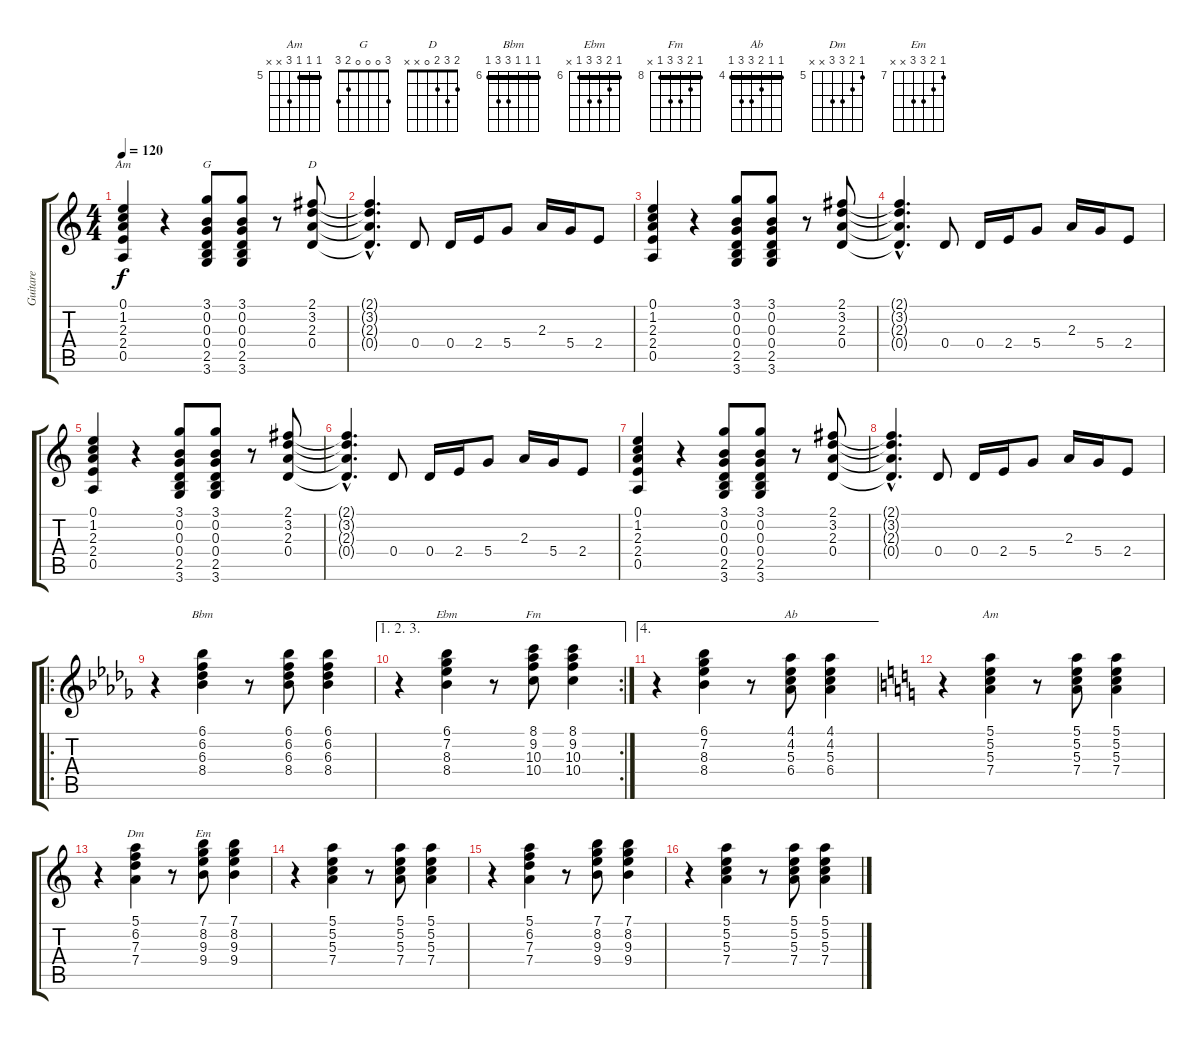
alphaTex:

\track ("Guitare" "Guitare") {instrument electricguitarclean}
\staff {score tabs}
\tuning (E4 B3 G3 D3 A2 E2) {hide}
\chord ("Am" 0 1 2 2 0 x)
\chord ("G" 3 0 0 0 2 3)
\chord ("D" 2 3 2 0 x x)
\chord ("Bbm" 6 6 6 8 8 6) {firstfret 6 barre 6}
\chord ("Ebm" 6 7 8 8 6 x) {firstfret 6 barre 6}
\chord ("Fm" 8 9 10 10 8 x) {firstfret 8 barre 8}
\chord ("Ab" 4 4 5 6 6 4) {firstfret 4 barre 4}
\chord ("Am" 5 5 5 7 x x) {firstfret 5 barre 5}
\chord ("Dm" 5 6 7 7 x x) {firstfret 5}
\chord ("Em" 7 8 9 9 x x) {firstfret 7}
\ts (4 4)
\tempo 120
\clef g2
\ks c
(0.1 1.2 2.3 2.4 0.5).4{ch "Am" dy f} r.4 (3.1 0.2 0.3 0.4 2.5 3.6).8{ch "G"} (3.1 0.2 0.3 0.4 2.5 3.6).8 r.8 (2.1 3.2 2.3 0.4).8{ch "D"} |
(2.1{hac t} 3.2{hac t} 2.3{hac t} 0.4{hac t}).4{d} 0.4.8 0.4.16 2.4.16 5.4.8 2.3.16 5.4.16 2.4.8 |
(0.1 1.2 2.3 2.4 0.5).4 r.4 (3.1 0.2 0.3 0.4 2.5 3.6).8 (3.1 0.2 0.3 0.4 2.5 3.6).8 r.8 (2.1 3.2 2.3 0.4).8 |
(2.1{hac t} 3.2{hac t} 2.3{hac t} 0.4{hac t}).4{d} 0.4.8 0.4.16 2.4.16 5.4.8 2.3.16 5.4.16 2.4.8 |
(0.1 1.2 2.3 2.4 0.5).4 r.4 (3.1 0.2 0.3 0.4 2.5 3.6).8 (3.1 0.2 0.3 0.4 2.5 3.6).8 r.8 (2.1 3.2 2.3 0.4).8 |
(2.1{hac t} 3.2{hac t} 2.3{hac t} 0.4{hac t}).4{d} 0.4.8 0.4.16 2.4.16 5.4.8 2.3.16 5.4.16 2.4.8 |
(0.1 1.2 2.3 2.4 0.5).4 r.4 (3.1 0.2 0.3 0.4 2.5 3.6).8 (3.1 0.2 0.3 0.4 2.5 3.6).8 r.8 (2.1 3.2 2.3 0.4).8 |
(2.1{hac t} 3.2{hac t} 2.3{hac t} 0.4{hac t}).4{d} 0.4.8 0.4.16 2.4.16 5.4.8 2.3.16 5.4.16 2.4.8 |
\ro
\ks bbminor
r.4 (6.1 6.2 6.3 8.4).4{ch "Bbm"} r.8 (6.1 6.2 6.3 8.4).8 (6.1 6.2 6.3 8.4).4 |
\ae (1 2 3)
\rc 2
r.4 (6.1 7.2 8.3 8.4).4{ch "Ebm"} r.8 (8.1 9.2 10.3 10.4).8{ch "Fm"} (8.1 9.2 10.3 10.4).4 |
\ae 4
r.4 (6.1 7.2 8.3 8.4).4 r.8 (4.1 4.2 5.3 6.4).8{ch "Ab"} (4.1 4.2 5.3 6.4).4 |
\ks c
r.4 (5.1 5.2 5.3 7.4).4{ch "Am"} r.8 (5.1 5.2 5.3 7.4).8 (5.1 5.2 5.3 7.4).4 |
r.4 (5.1 6.2 7.3 7.4).4{ch "Dm"} r.8 (7.1 8.2 9.3 9.4).8{ch "Em"} (7.1 8.2 9.3 9.4).4 |
r.4 (5.1 5.2 5.3 7.4).4 r.8 (5.1 5.2 5.3 7.4).8 (5.1 5.2 5.3 7.4).4 |
r.4 (5.1 6.2 7.3 7.4).4 r.8 (7.1 8.2 9.3 9.4).8 (7.1 8.2 9.3 9.4).4 |
r.4 (5.1 5.2 5.3 7.4).4 r.8 (5.1 5.2 5.3 7.4).8 (5.1 5.2 5.3 7.4).4
